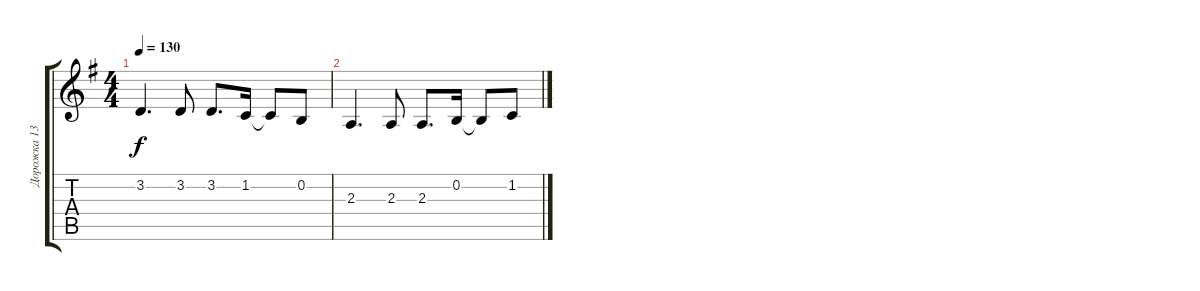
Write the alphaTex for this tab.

\track ("Дорожка 13" "Дорожка 13") {instrument stringensemble1}
\staff {score tabs}
\tuning (E4 B3 G3 D3 A2 E2) {hide}
\ts (4 4)
\tempo 130
\clef g2
\ks eminor
3.2.4{d dy f} 3.2.8 3.2.8{d} 1.2.16 1.2{t}.8 0.2.8 |
2.3.4{d} 2.3.8 2.3.8{d} 0.2.16 0.2{t}.8 1.2.8
